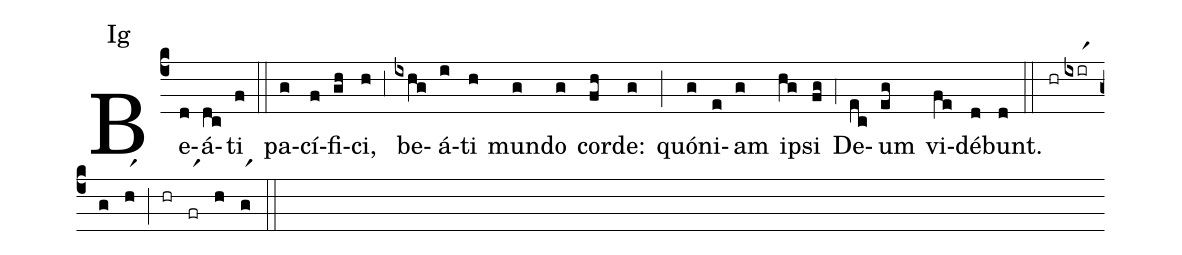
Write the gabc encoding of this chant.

annotation: Ig;
%%
(c4) Be(d)á(dc)ti(f) (::) pa(g)cí(f)fi(gh)ci,(h) (;3) be(ixhg)á(i)ti(h) mun(g)do(g) cor(fh)de:(g) (;) quó(g)ni(e)am(g) i(hg)psi(fg) (;4) De(ec)um(eg) vi(fe)dé(d)bunt.(d) (::) (hr)(ixirr1)(g)(hr1)(;)(hr)(frr1)(h)(gr1)(::)
